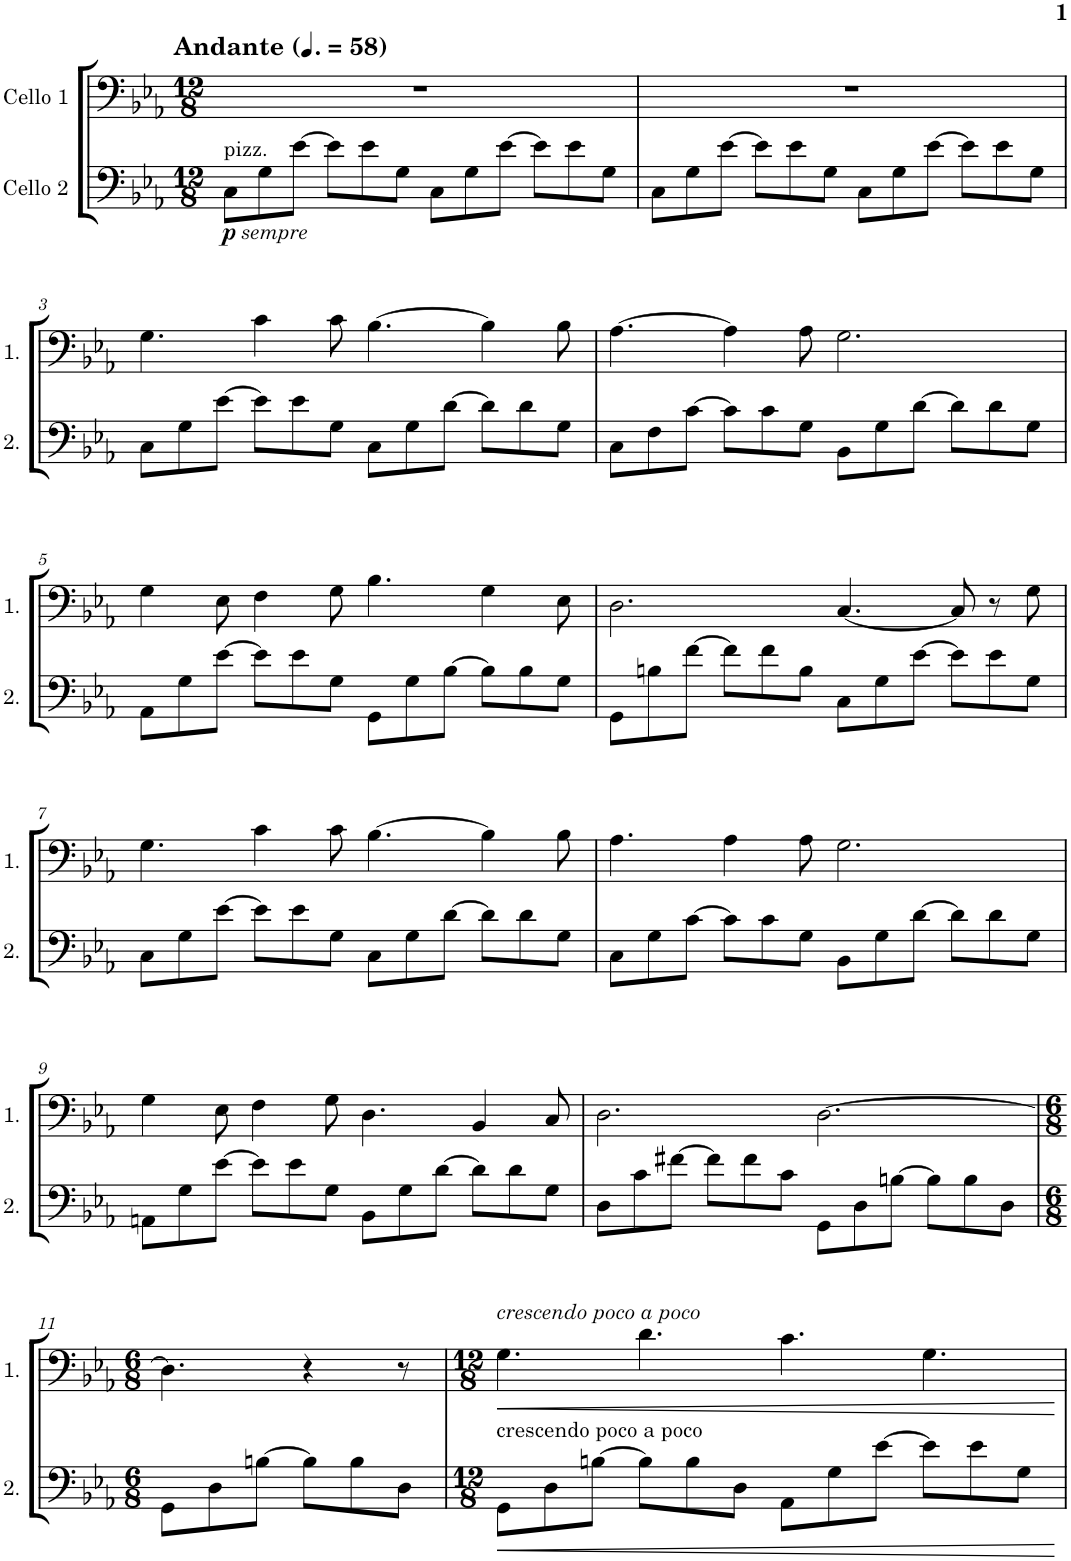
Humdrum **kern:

**kern	**dynam	**kern	**dynam
*part2	*part2	*part1	*part1
*staff2	*staff2	*staff1	*staff1
*I"Cello 2	*	*I"Cello 1	*
*clefF4	*	*clefF4	*
*k[b-e-a-]	*	*k[b-e-a-]	*
*M12/8	*	*M12/8	*
*MM87	*	*MM87	*
=1	=1	=1	=1
!	!	!LO:TX:a:B:t=Andante	!
!LO:TX:a:t=pizz.	!	!	!
!	!LO:DY:b	!	!
!	!LO:DY:n=1:b	!	!
8C\L	p other-dynamics	1.r	.
8G\	.	.	.
[8e-\J	.	.	.
8e-\L]	.	.	.
8e-\	.	.	.
8G\J	.	.	.
8C\L	.	.	.
8G\	.	.	.
[8e-\J	.	.	.
8e-\L]	.	.	.
8e-\	.	.	.
8G\J	.	.	.
=2	=2	=2	=2
8C\L	.	1.r	.
8G\	.	.	.
[8e-\J	.	.	.
8e-\L]	.	.	.
8e-\	.	.	.
8G\J	.	.	.
8C\L	.	.	.
8G\	.	.	.
[8e-\J	.	.	.
8e-\L]	.	.	.
8e-\	.	.	.
8G\J	.	.	.
!!LO:LB:g=z
=3	=3	=3	=3
8C\L	.	4.G\	.
8G\	.	.	.
[8e-\J	.	.	.
8e-\L]	.	4c\	.
8e-\	.	.	.
8G\J	.	8c\	.
8C\L	.	[4.B-\	.
8G\	.	.	.
[8d\J	.	.	.
8d\L]	.	4B-\]	.
8d\	.	.	.
8G\J	.	8B-\	.
=4	=4	=4	=4
8C\L	.	[4.A-\	.
8F\	.	.	.
[8c\J	.	.	.
8c\L]	.	4A-\]	.
8c\	.	.	.
8G\J	.	8A-\	.
8BB-\L	.	2.G\	.
8G\	.	.	.
[8d\J	.	.	.
8d\L]	.	.	.
8d\	.	.	.
8G\J	.	.	.
!!LO:LB:g=z
=5	=5	=5	=5
8AA-\L	.	4G\	.
8G\	.	.	.
[8e-\J	.	8E-\	.
8e-\L]	.	4F\	.
8e-\	.	.	.
8G\J	.	8G\	.
8GG\L	.	4.B-\	.
8G\	.	.	.
[8B-\J	.	.	.
8B-\L]	.	4G\	.
8B-\	.	.	.
8G\J	.	8E-\	.
=6	=6	=6	=6
8GG\L	.	2.D\	.
8Bn\	.	.	.
[8f\J	.	.	.
8f\L]	.	.	.
8f\	.	.	.
8B\J	.	.	.
8C\L	.	[4.C/	.
8G\	.	.	.
[8e-\J	.	.	.
8e-\L]	.	8C/]	.
8e-\	.	8r	.
8G\J	.	8G\	.
!!LO:LB:g=z
=7	=7	=7	=7
8C\L	.	4.G\	.
8G\	.	.	.
[8e-\J	.	.	.
8e-\L]	.	4c\	.
8e-\	.	.	.
8G\J	.	8c\	.
8C\L	.	[4.B-\	.
8G\	.	.	.
[8d\J	.	.	.
8d\L]	.	4B-\]	.
8d\	.	.	.
8G\J	.	8B-\	.
=8	=8	=8	=8
8C\L	.	4.A-\	.
8G\	.	.	.
[8c\J	.	.	.
8c\L]	.	4A-\	.
8c\	.	.	.
8G\J	.	8A-\	.
8BB-\L	.	2.G\	.
8G\	.	.	.
[8d\J	.	.	.
8d\L]	.	.	.
8d\	.	.	.
8G\J	.	.	.
!!LO:LB:g=z
=9	=9	=9	=9
8AAn\L	.	4G\	.
8G\	.	.	.
[8e-\J	.	8E-\	.
8e-\L]	.	4F\	.
8e-\	.	.	.
8G\J	.	8G\	.
8BB-\L	.	4.D\	.
8G\	.	.	.
[8d\J	.	.	.
8d\L]	.	4BB-/	.
8d\	.	.	.
8G\J	.	8C/	.
=10	=10	=10	=10
8D\L	.	2.D\	.
8c\	.	.	.
[8f#X\J	.	.	.
8f#\L]	.	.	.
8f#\	.	.	.
8c\J	.	.	.
8GG\L	.	[2.D\	.
8D\	.	.	.
[8Bn\J	.	.	.
8B\L]	.	.	.
8B\	.	.	.
8D\J	.	.	.
!!LO:LB:g=z
=11	=11	=11	=11
*M6/8	*	*M6/8	*
8GG\L	.	4.D\]	.
8D\	.	.	.
[8Bn\J	.	.	.
8B\L]	.	4r	.
8B\	.	.	.
8D\J	.	8r	.
=12	=12	=12	=12
*M12/8	*	*M12/8	*
!	!	!LO:TX:a:i:t=crescendo poco a poco	!
!LO:TX:a:t=crescendo poco a poco	!	!	!
!	!LO:HP:b	!	!LO:HP:b
8GG\L	<	4.G\	<
8D\	.	.	.
[8Bn\J	.	.	.
8B\L]	.	4.d\	.
8B\	.	.	.
8D\J	.	.	.
8AA-\L	.	4.c\	.
8G\	.	.	.
[8e-\J	.	.	.
8e-\L]	.	4.G\	.
8e-\	.	.	.
8G\J	.	.	.
.	[	.	[
=	=	=	=
*-	*-	*-	*-
